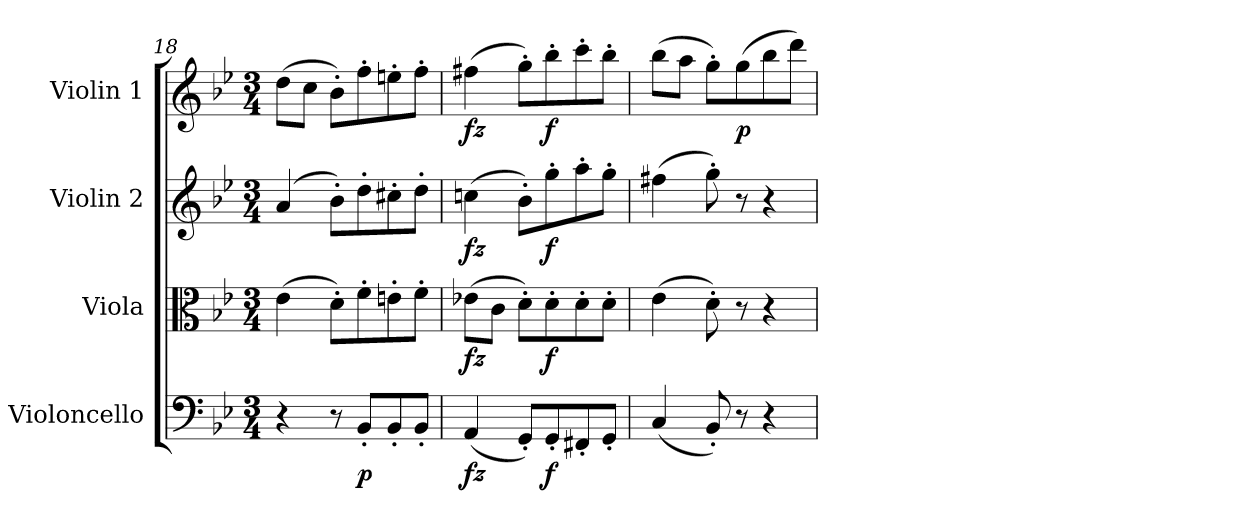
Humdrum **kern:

**kern	**dynam	**kern	**dynam	**kern	**dynam	**kern	**dynam
*part4	*part4	*part3	*part3	*part2	*part2	*part1	*part1
*staff4	*staff4	*staff3	*staff3	*staff2	*staff2	*staff1	*staff1
*I"Violoncello	*	*I"Viola	*	*I"Violin 2	*	*I"Violin 1	*
*I'Vc	*	*I'Vla	*	*I'Vln	*	*I'Vln	*
!!LO:PB:g=z
*clefF4	*	*clefC3	*	*clefG2	*	*clefG2	*
*k[b-e-]	*	*k[b-e-]	*	*k[b-e-]	*	*k[b-e-]	*
*M3/4	*	*M3/4	*	*M3/4	*	*M3/4	*
=18	=18	=18	=18	=18	=18	=18	=18
4r	.	(>4e-\	.	(>4a/	.	(>8dd\L	.
.	.	.	.	.	.	8cc\J	.
8r	.	8d'\L)	.	8b-'\L)	.	8b-'\L)	.
!	!LO:DY:b	!	!	!	!	!	!
8BB-'/L	p	8f'\	.	8dd'\	.	8ff'\	.
8BB-'/	.	8en'\	.	8cc#X'\	.	8een'\	.
8BB-'/J	.	8f'\J	.	8dd'\J	.	8ff'\J	.
=19	=19	=19	=19	=19	=19	=19	=19
!	!LO:DY:b	!	!LO:DY:b	!	!LO:DY:b	!	!LO:DY:b
(<4AA/	fz	(>8e-X\L	fz	(>4ccn\	fz	(>4ff#X\	fz
.	.	8c\J	.	.	.	.	.
8GG'/L)	.	8d'\L)	.	8b-'\L)	.	8gg'\L)	.
!	!LO:DY:b	!	!LO:DY:b	!	!LO:DY:b	!	!LO:DY:b
8GG'/	f	8d'\	f	8gg'\	f	8bb-'\	f
8FF#X'/	.	8d'\	.	8aa'\	.	8ccc'\	.
8GG'/J	.	8d'\J	.	8gg'\J	.	8bb-'\J	.
=20	=20	=20	=20	=20	=20	=20	=20
(<4C/	.	(>4e-\	.	(>4ff#X\	.	(>8bb-\L	.
.	.	.	.	.	.	8aa\J	.
8BB-'/)	.	8d'\)	.	8gg'\)	.	8gg'\L)	.
!	!	!	!	!	!	!	!LO:DY:b
8r	.	8r	.	8r	.	(>8gg\	p
4r	.	4r	.	4r	.	8bb-\	.
.	.	.	.	.	.	8ddd\J)	.
=	=	=	=	=	=	=	=
*-	*-	*-	*-	*-	*-	*-	*-
